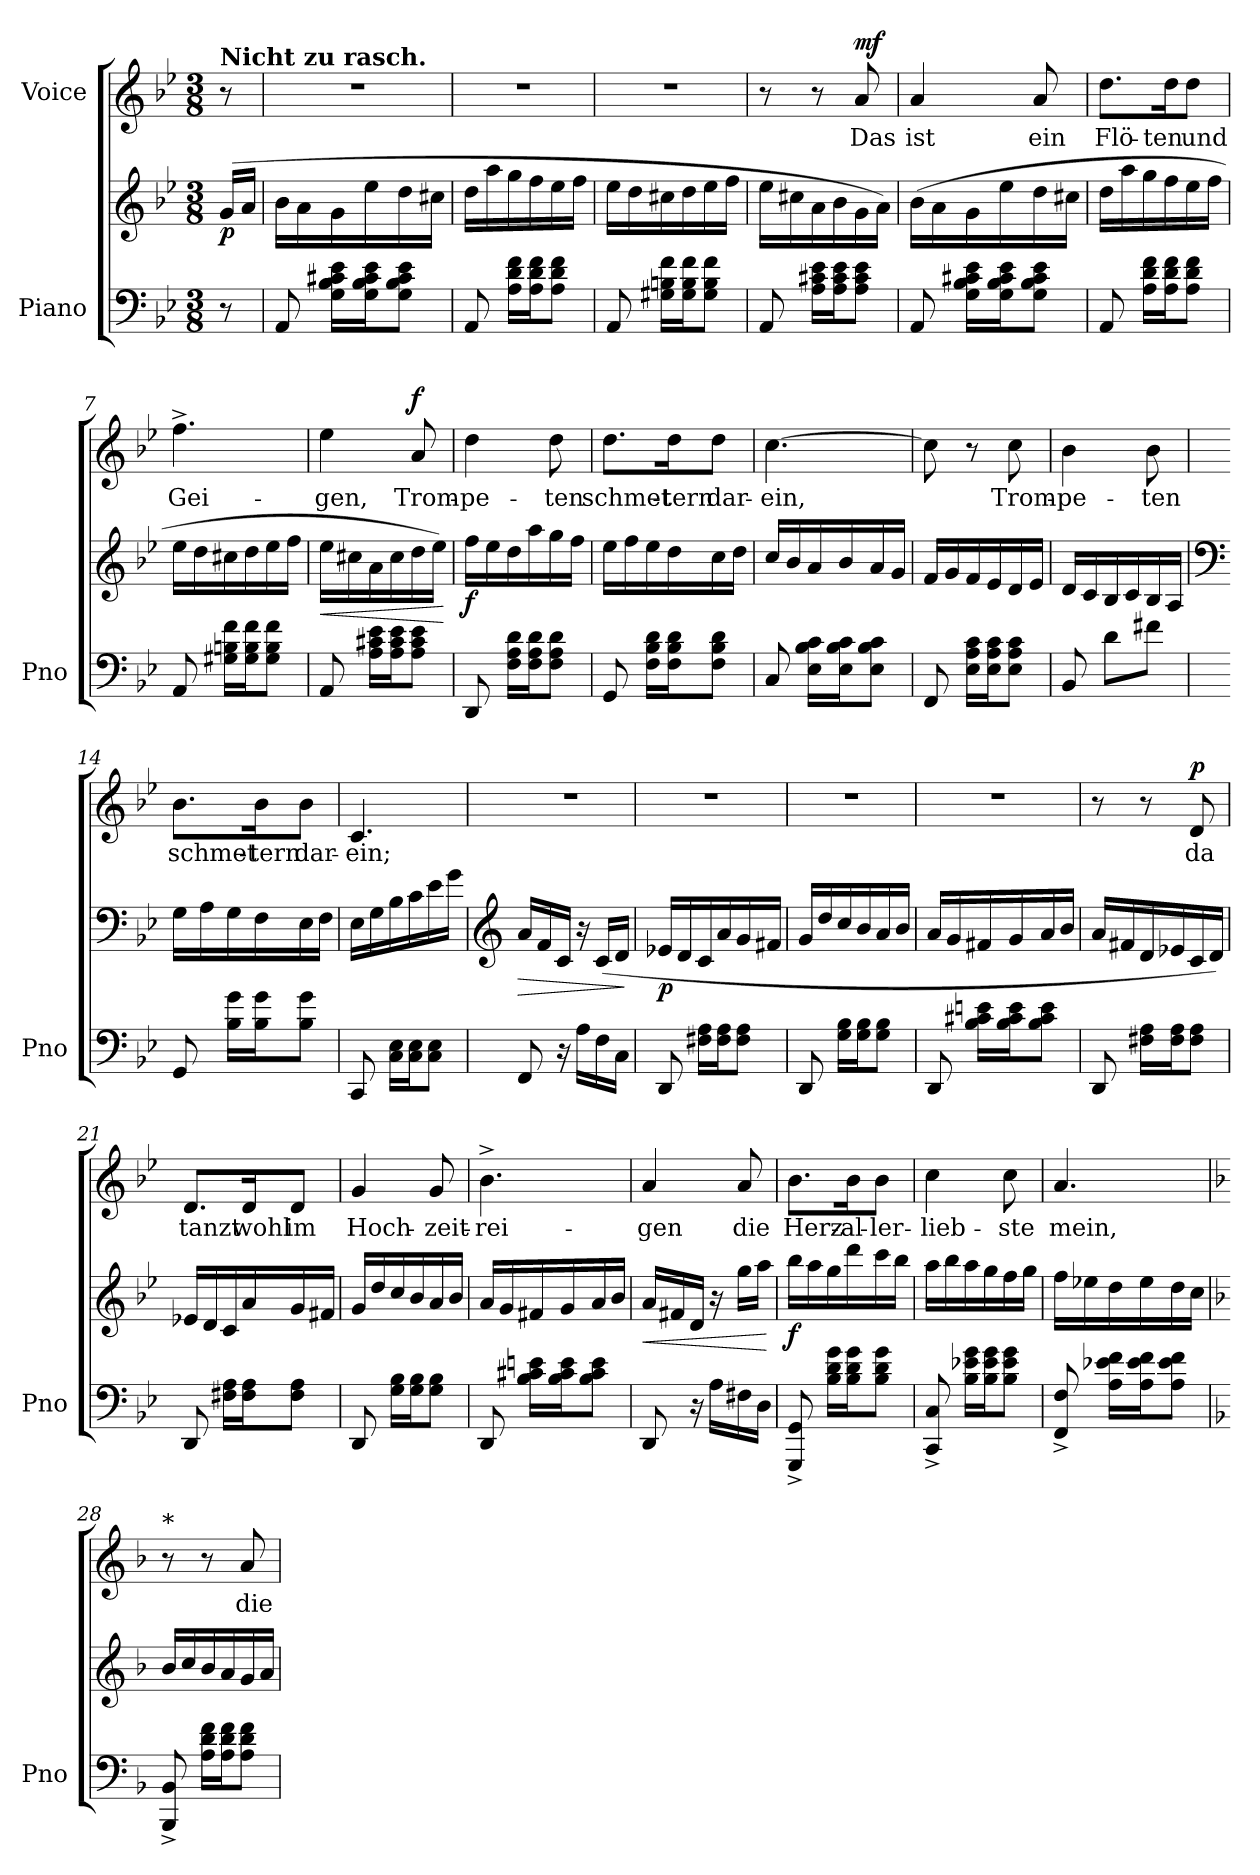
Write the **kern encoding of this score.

**kern	**kern	**dynam	**kern	**text	**dynam
*part2	*part2	*part2	*part1	*part1	*part1
*staff3	*staff2	*staff2/3	*staff1	*staff1	*staff1
*I"Piano	*	*	*I"Voice	*	*
*I'Pno	*	*	*	*	*
*clefF4	*clefG2	*	*clefG2	*	*
*k[b-e-]	*k[b-e-]	*	*k[b-e-]	*	*
*M3/8	*M3/8	*	*M3/8	*	*
=	=	=	=	=	=
!	!	!	!LO:TX:a:B:t=Nicht zu rasch.	!	!
!	!	!LO:DY:b	!	!	!
8r	(16g/LL	p	8r	.	.
.	16a/JJ	.	.	.	.
=1	=1	=1	=1	=1	=1
8AA/	16b-\LL	.	4.r	.	.
.	16a\	.	.	.	.
16G\ 16B-\ 16c#X\ 16e-\LL	16g\	.	.	.	.
16G\ 16B-\ 16c#\ 16e-\J	16ee-\	.	.	.	.
8G\ 8B-\ 8c#\ 8e-\J	16dd\	.	.	.	.
.	16cc#X\JJ	.	.	.	.
=2	=2	=2	=2	=2	=2
8AA/	16dd\LL	.	4.r	.	.
.	16aa\	.	.	.	.
16A\ 16d\ 16f\LL	16gg\	.	.	.	.
16A\ 16d\ 16f\J	16ff\	.	.	.	.
8A\ 8d\ 8f\J	16ee-\	.	.	.	.
.	16ff\JJ	.	.	.	.
=3	=3	=3	=3	=3	=3
8AA/	16ee-\LL	.	4.r	.	.
.	16dd\	.	.	.	.
16G#X\ 16Bn\ 16f\LL	16cc#X\	.	.	.	.
16G#\ 16B\ 16f\J	16dd\	.	.	.	.
8G#\ 8B\ 8f\J	16ee-\	.	.	.	.
.	16ff\JJ	.	.	.	.
=4	=4	=4	=4	=4	=4
8AA/	16ee-\LL	.	8r	.	.
.	16cc#X\	.	.	.	.
16A\ 16c#X\ 16e-\LL	16a\	.	8r	.	.
16A\ 16c#\ 16e-\J	16b-\	.	.	.	.
!	!	!	!	!LO:LY:b	!LO:DY:a
8A\ 8c#\ 8e-\J	16g\	.	8a/	Das	mf
.	16a\JJ)	.	.	.	.
=5	=5	=5	=5	=5	=5
!	!	!	!	!LO:LY:b	!
8AA/	(16b-\LL	.	4a/	ist	.
.	16a\	.	.	.	.
16G\ 16B-\ 16c#X\ 16e-\LL	16g\	.	.	.	.
16G\ 16B-\ 16c#\ 16e-\J	16ee-\	.	.	.	.
!	!	!	!	!LO:LY:b	!
8G\ 8B-\ 8c#\ 8e-\J	16dd\	.	8a/	ein	.
.	16cc#X\JJ	.	.	.	.
=6	=6	=6	=6	=6	=6
!	!	!	!	!LO:LY:b	!
8AA/	16dd\LL	.	8.dd\L	Flö-	.
.	16aa\	.	.	.	.
16A\ 16d\ 16f\LL	16gg\	.	.	.	.
!	!	!	!	!LO:LY:b	!
16A\ 16d\ 16f\J	16ff\	.	16dd\K	-ten	.
!	!	!	!	!LO:LY:b	!
8A\ 8d\ 8f\J	16ee-\	.	8dd\J	und	.
.	16ff\JJ	.	.	.	.
!!LO:LB:g=z
=7	=7	=7	=7	=7	=7
!	!	!	!	!LO:LY:b	!
8AA/	16ee-\LL	.	4.ff^\	Gei-	.
.	16dd\	.	.	.	.
16G#X\ 16Bn\ 16f\LL	16cc#X\	.	.	.	.
16G#\ 16B\ 16f\J	16dd\	.	.	.	.
8G#\ 8B\ 8f\J	16ee-\	.	.	.	.
.	16ff\JJ	.	.	.	.
=8	=8	=8	=8	=8	=8
!	!	!LO:HP:b	!	!LO:LY:b	!
8AA/	16ee-\LL	<	4ee-\	-gen,	.
.	16cc#X\	.	.	.	.
16A\ 16c#X\ 16e-\LL	16a\	.	.	.	.
16A\ 16c#\ 16e-\J	16cc#\	.	.	.	.
!	!	!	!	!LO:LY:b	!LO:DY:a
8A\ 8c#\ 8e-\J	16dd\	.	8a/	Trom-	f
.	16ee-\JJ)	.	.	.	.
.	.	[	.	.	.
=9	=9	=9	=9	=9	=9
!	!	!LO:DY:b	!	!LO:LY:b	!
8DD/	16ff\LL	f	4dd\	-pe-	.
.	16ee-\	.	.	.	.
16F\ 16A\ 16d\LL	16dd\	.	.	.	.
16F\ 16A\ 16d\J	16aa\	.	.	.	.
!	!	!	!	!LO:LY:b	!
8F\ 8A\ 8d\J	16gg\	.	8dd\	-ten	.
.	16ff\JJ	.	.	.	.
=10	=10	=10	=10	=10	=10
!	!	!	!	!LO:LY:b	!
8GG/	16ee-\LL	.	8.dd\L	schmet-	.
.	16ff\	.	.	.	.
16F\ 16B-\ 16d\LL	16ee-\	.	.	.	.
!	!	!	!	!LO:LY:b	!
16F\ 16B-\ 16d\J	16dd\	.	16dd\K	-tern	.
!	!	!	!	!LO:LY:b	!
8F\ 8B-\ 8d\J	16cc\	.	8dd\J	dar-	.
.	16dd\JJ	.	.	.	.
=11	=11	=11	=11	=11	=11
!	!	!	!	!LO:LY:b	!
8C/	16cc/LL	.	[4.cc\	-ein,	.
.	16b-/	.	.	.	.
16E-\ 16B-\ 16c\LL	16a/	.	.	.	.
16E-\ 16B-\ 16c\J	16b-/	.	.	.	.
8E-\ 8B-\ 8c\J	16a/	.	.	.	.
.	16g/JJ	.	.	.	.
=12	=12	=12	=12	=12	=12
8FF/	16f/LL	.	8cc\]	.	.
.	16g/	.	.	.	.
16E-\ 16A\ 16c\LL	16f/	.	8r	.	.
16E-\ 16A\ 16c\J	16e-/	.	.	.	.
!	!	!	!	!LO:LY:b	!
8E-\ 8A\ 8c\J	16d/	.	8cc\	Trom-	.
.	16e-/JJ	.	.	.	.
=13	=13	=13	=13	=13	=13
!	!	!	!	!LO:LY:b	!
8BB-/	16d/LL	.	4b-\	-pe-	.
.	16c/	.	.	.	.
8d\L	16B-/	.	.	.	.
.	16c/	.	.	.	.
!	!	!	!	!LO:LY:b	!
8f#X\J	16B-/	.	8b-\	-ten	.
.	16A/JJ	.	.	.	.
!!LO:LB:g=z
=14	=14	=14	=14	=14	=14
*	*clefF4	*	*	*	*
!	!	!	!	!LO:LY:b	!
8GG/	16G\LL	.	8.b-\L	schmet-	.
.	16A\	.	.	.	.
16B-\ 16g\LL	16G\	.	.	.	.
!	!	!	!	!LO:LY:b	!
16B-\ 16g\J	16F\	.	16b-\K	-tern	.
!	!	!	!	!LO:LY:b	!
8B-\ 8g\J	16E-\	.	8b-\J	dar-	.
.	16F\JJ	.	.	.	.
=15	=15	=15	=15	=15	=15
!	!	!	!	!LO:LY:b	!
8CC/	16E-\LL	.	4.c/	-ein;	.
.	16G\	.	.	.	.
16C\ 16E-\LL	16B-\	.	.	.	.
16C\ 16E-\J	16c\	.	.	.	.
8C\ 8E-\J	16e-\	.	.	.	.
.	16g\JJ	.	.	.	.
=16	=16	=16	=16	=16	=16
*	*clefG2	*	*	*	*
!	!	!LO:HP:b	!	!	!
8FF/	16a/LL	>	4.r	.	.
.	16f/	.	.	.	.
16r	16c/JJ	.	.	.	.
16A\LL	16r	.	.	.	.
16F\	(16c/LL	.	.	.	.
16C\JJ	16d/JJ	.	.	.	.
.	.	]	.	.	.
=17	=17	=17	=17	=17	=17
!	!	!LO:DY:b	!	!	!
8DD/	16e-X/LL	p	4.r	.	.
.	16d/	.	.	.	.
16F#X\ 16A\LL	16c/	.	.	.	.
16F#\ 16A\J	16a/	.	.	.	.
8F#\ 8A\J	16g/	.	.	.	.
.	16f#X/JJ	.	.	.	.
=18	=18	=18	=18	=18	=18
8DD/	16g/LL	.	4.r	.	.
.	16dd/	.	.	.	.
16G\ 16B-\LL	16cc/	.	.	.	.
16G\ 16B-\J	16b-/	.	.	.	.
8G\ 8B-\J	16a/	.	.	.	.
.	16b-/JJ	.	.	.	.
=19	=19	=19	=19	=19	=19
8DD/	16a/LL	.	4.r	.	.
.	16g/	.	.	.	.
16B-\ 16c#X\ 16en\LL	16f#X/	.	.	.	.
16B-\ 16c#\ 16e\J	16g/	.	.	.	.
8B-\ 8c#\ 8e\J	16a/	.	.	.	.
.	16b-/JJ	.	.	.	.
=20	=20	=20	=20	=20	=20
8DD/	16a/LL	.	8r	.	.
.	16f#X/	.	.	.	.
16F#X\ 16A\LL	16d/	.	8r	.	.
16F#\ 16A\J	16e-X/	.	.	.	.
!	!	!	!	!LO:LY:b	!LO:DY:a
8F#\ 8A\J	16c/	.	8d/	da	p
.	16d/JJ)	.	.	.	.
!!LO:LB:g=z
=21	=21	=21	=21	=21	=21
!	!	!	!	!LO:LY:b	!
8DD/	16e-X/LL	.	8.d/L	tanzt	.
.	16d/	.	.	.	.
16F#X\ 16A\LL	16c/	.	.	.	.
!	!	!	!	!LO:LY:b	!
16F#\ 16A\J	16a/	.	16d/K	wohl	.
!	!	!	!	!LO:LY:b	!
8F#\ 8A\J	16g/	.	8d/J	im	.
.	16f#X/JJ	.	.	.	.
=22	=22	=22	=22	=22	=22
!	!	!	!	!LO:LY:b	!
8DD/	16g/LL	.	4g/	Hoch-	.
.	16dd/	.	.	.	.
16G\ 16B-\LL	16cc/	.	.	.	.
16G\ 16B-\J	16b-/	.	.	.	.
!	!	!	!	!LO:LY:b	!
8G\ 8B-\J	16a/	.	8g/	-zeit-	.
.	16b-/JJ	.	.	.	.
=23	=23	=23	=23	=23	=23
!	!	!	!	!LO:LY:b	!
8DD/	16a/LL	.	4.b-^\	-rei-	.
.	16g/	.	.	.	.
16B-\ 16c#X\ 16en\LL	16f#X/	.	.	.	.
16B-\ 16c#\ 16e\J	16g/	.	.	.	.
8B-\ 8c#\ 8e\J	16a/	.	.	.	.
.	16b-/JJ	.	.	.	.
=24	=24	=24	=24	=24	=24
!	!	!LO:HP:b	!	!LO:LY:b	!
8DD/	16a/LL	<	4a/	-gen	.
.	16f#X/	.	.	.	.
16r	16d/JJ	.	.	.	.
16A\LL	16r	.	.	.	.
!	!	!	!	!LO:LY:b	!
16F#X\	16gg\LL	.	8a/	die	.
16D\JJ	16aa\JJ	.	.	.	.
.	.	[	.	.	.
=25	=25	=25	=25	=25	=25
!	!	!LO:DY:b	!	!LO:LY:b	!
8GGG/^ 8GG/^	16bb-\LL	f	8.b-\L	Herz-	.
.	16aa\	.	.	.	.
16B-\ 16d\ 16g\LL	16gg\	.	.	.	.
!	!	!	!	!LO:LY:b	!
16B-\ 16d\ 16g\J	16ddd\	.	16b-\K	-al-	.
!	!	!	!	!LO:LY:b	!
8B-\ 8d\ 8g\J	16ccc\	.	8b-\J	-ler-	.
.	16bb-\JJ	.	.	.	.
=26	=26	=26	=26	=26	=26
!	!	!	!	!LO:LY:b	!
8CC/^ 8C/^	16aa\LL	.	4cc\	-lieb-	.
.	16bb-\	.	.	.	.
16B-\ 16e-X\ 16g\LL	16aa\	.	.	.	.
16B-\ 16e-\ 16g\J	16gg\	.	.	.	.
!	!	!	!	!LO:LY:b	!
8B-\ 8e-\ 8g\J	16ff\	.	8cc\	-ste	.
.	16gg\JJ	.	.	.	.
=27	=27	=27	=27	=27	=27
!	!	!	!	!LO:LY:b	!
8FF/^ 8F/^	16ff\LL	.	4.a/	mein,	.
.	16ee-X\	.	.	.	.
16A\ 16e-X\ 16f\LL	16dd\	.	.	.	.
16A\ 16e-\ 16f\J	16ee-\	.	.	.	.
8A\ 8e-\ 8f\J	16dd\	.	.	.	.
.	16cc\JJ	.	.	.	.
!!LO:PB:g=z
=28	=28	=28	=28	=28	=28
*k[b-]	*k[b-]	*	*k[b-]	*	*
!	!	!	!LO:TX:a:t=*	!	!
8BBB-/^ 8BB-/^	16b-/LL	.	8r	.	.
.	16cc/	.	.	.	.
16A\ 16d\ 16f\LL	16b-/	.	8r	.	.
16A\ 16d\ 16f\J	16a/	.	.	.	.
!	!	!	!	!LO:LY:b	!
8A\ 8d\ 8f\J	16g/	.	8a/	die	.
.	16a/JJ	.	.	.	.
=	=	=	=	=	=
*-	*-	*-	*-	*-	*-
